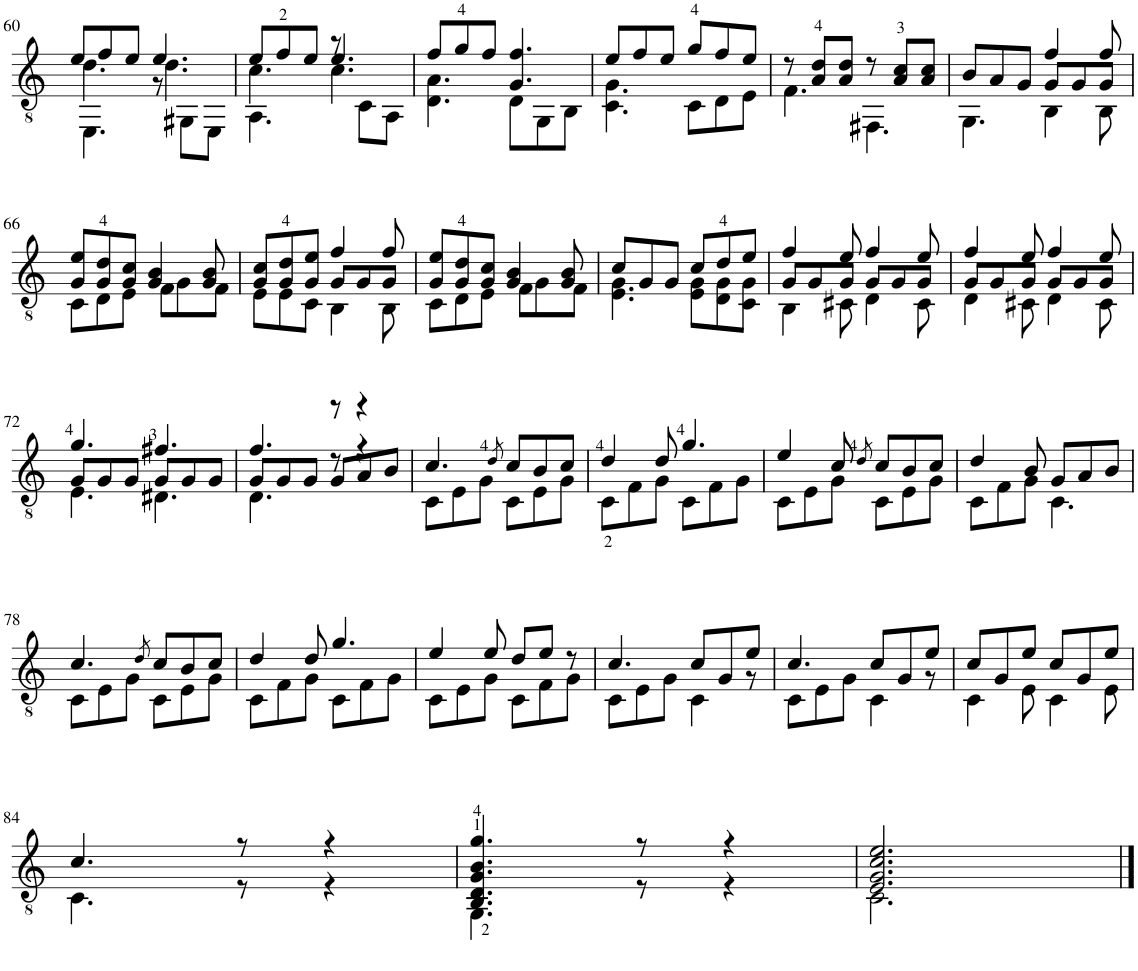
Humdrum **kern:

**kern
*part1
*staff1
*I"Guitar
*I'Guit.
!!LO:PB:g=z
*clefGv2
*k[]
*M6/8
=60
*^
*	*^
8e/L	4.EE\	4.d\
8f/	.	.
8e/J	.	.
4.e/	8r	4.d\
.	8GG#X\L	.
.	8EE\J	.
=61	=61	=61
8e/L	4.AA\	4.c\
8f/	.	.
8e/J	.	.
4.e/	8r	4.c\
.	8C\L	.
.	8AA\J	.
*	*v	*v
=62	=62
8f/L	4.D\ 4.A\
8g/	.
8f/J	.
4.G/ 4.f/	8D\L
.	8GG\
.	8BB\J
=63	=63
8e/L	4.C\ 4.G\
8f/	.
8e/J	.
8g/L	8C\L
8f/	8D\
8e/J	8E\J
=64	=64
8r	4.F\
8A/ 8d/L	.
8A/ 8d/J	.
8r	4.FF#X\
8A/ 8c/L	.
8A/ 8c/J	.
=65	=65
*	*^
8B/L	4.GG\	4.ryy
8A/	.	.
8G/J	.	.
8G/L	4BB\	4f/
8G/	.	.
8G/J	8BB\	8f/
*	*v	*v
!!LO:LB:g=z
=66	=66
8G/ 8e/L	8C\L
8G/ 8d/	8D\
8G/ 8c/J	8E\J
4G/ 4B/	8F\L
.	8G\
8G/ 8B/	8F\J
=67	=67
*	*^
8G/ 8c/L	8E\L	4.ryy
8G/ 8d/	8E\	.
8G/ 8e/J	8C\J	.
4f/	4BB\	8G/L
.	.	8G/
8f/	8BB\	8G/J
*	*v	*v
=68	=68
8G/ 8e/L	8C\L
8G/ 8d/	8D\
8G/ 8c/J	8E\J
4G/ 4B/	8F\L
.	8G\
8G/ 8B/	8F\J
=69	=69
8c/L	4.E\ 4.G\
8G/	.
8G/J	.
8c/L	8E\ 8G\L
8d/	8D\ 8G\
8e/J	8C\ 8G\J
=70	=70
*	*^
4f/	4BB\	8G/L
.	.	8G/
8e/	8C#X\	8G/J
4f/	4D\	8G/L
.	.	8G/
8e/	8C#\	8G/J
=71	=71	=71
4f/	4D\	8G/L
.	.	8G/
8e/	8C#X\	8G/J
4f/	4D\	8G/L
.	.	8G/
8e/	8C#\	8G/J
!!LO:LB:g=z	!!	!!
=72	=72	=72
4.g/	4.E\	8G/L
.	.	8G/
.	.	8G/J
4.f#X/	4.D#X\	8G/L
.	.	8G/
.	.	8G/J
=73	=73	=73
4.f/	4.D\	8G/L
.	.	8G/
.	.	8G/J
8r	8r	8G/L
4r	4r	8A/
.	.	8B/J
*	*v	*v
=74	=74
4.c/	8C\L
.	8E\
.	8G\J
8qd/	.
8c/L	8C\L
8B/	8E\
8c/J	8G\J
=75	=75
4d/	8C\L
.	8F\
8d/	8G\J
4.g/	8C\L
.	8F\
.	8G\J
=76	=76
4e/	8C\L
.	8E\
8c/	8G\J
8qd/	.
8c/L	8C\L
8B/	8E\
8c/J	8G\J
=77	=77
4d/	8C\L
.	8F\
8B/	8G\J
8G/L	4.C\
8A/	.
8B/J	.
!!LO:LB:g=z	!!
=78	=78
4.c/	8C\L
.	8E\
.	8G\J
8qd/	.
8c/L	8C\L
8B/	8E\
8c/J	8G\J
=79	=79
4d/	8C\L
.	8F\
8d/	8G\J
4.g/	8C\L
.	8F\
.	8G\J
=80	=80
4e/	8C\L
.	8E\
8e/	8G\J
8d/L	8C\L
8e/J	8F\
8r	8G\J
=81	=81
4.c/	8C\L
.	8E\
.	8G\J
8c/L	4C\
8G/	.
8e/J	8r
=82	=82
4.c/	8C\L
.	8E\
.	8G\J
8c/L	4C\
8G/	.
8e/J	8r
=83	=83
8c/L	4C\
8G/	.
8e/J	8E\
8c/L	4C\
8G/	.
8e/J	8E\
!!LO:LB:g=z	!!
=84	=84
4.c/	4.C\
8r	8r
4r	4r
=85	=85
4.BB/ 4.D/ 4.G/ 4.B/ 4.g/	4.GG\
8r	8r
4r	4r
=86	=86
2.E/ 2.G/ 2.c/ 2.e/	2.C\
*v	*v
==
*-
